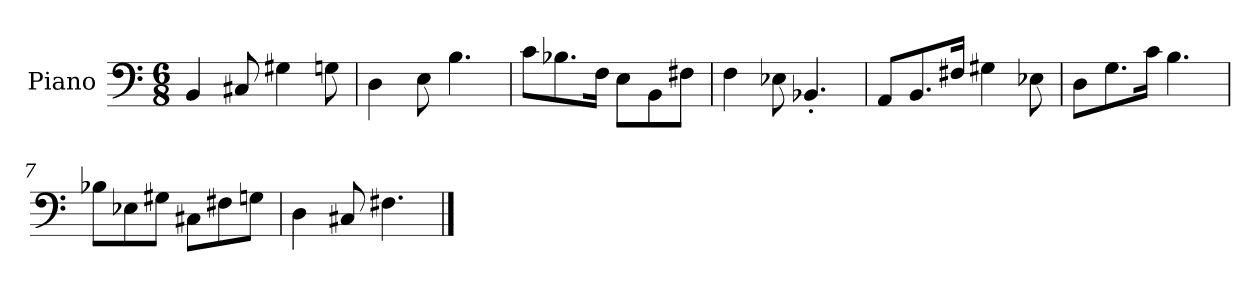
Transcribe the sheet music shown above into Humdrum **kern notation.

**kern
*part1
*staff1
*I"Piano
*I'Pno.
*clefF4
*k[]
*M6/8
*MM120
=1
4BB/
8C#X/
4G#X\
8Gn\
=2
4D\
8E\
4.B\
=3
8c\L
8.B-X\
16F\Jk
8E\L
8BB\
8F#X\J
=4
4F\
8E-X\
4.BB-X'/
=5
8AA/L
8.BB/
16F#X/Jk
4G#X\
8E-X\
=6
8D\L
8.G\
16c\Jk
4.B\
!!LO:LB:g=z
=7
8B-X\L
8E-X\
8G#X\J
8C#X\L
8F#X\
8Gn\J
=8
4D\
8C#X/
4.F#X\
==
*-
